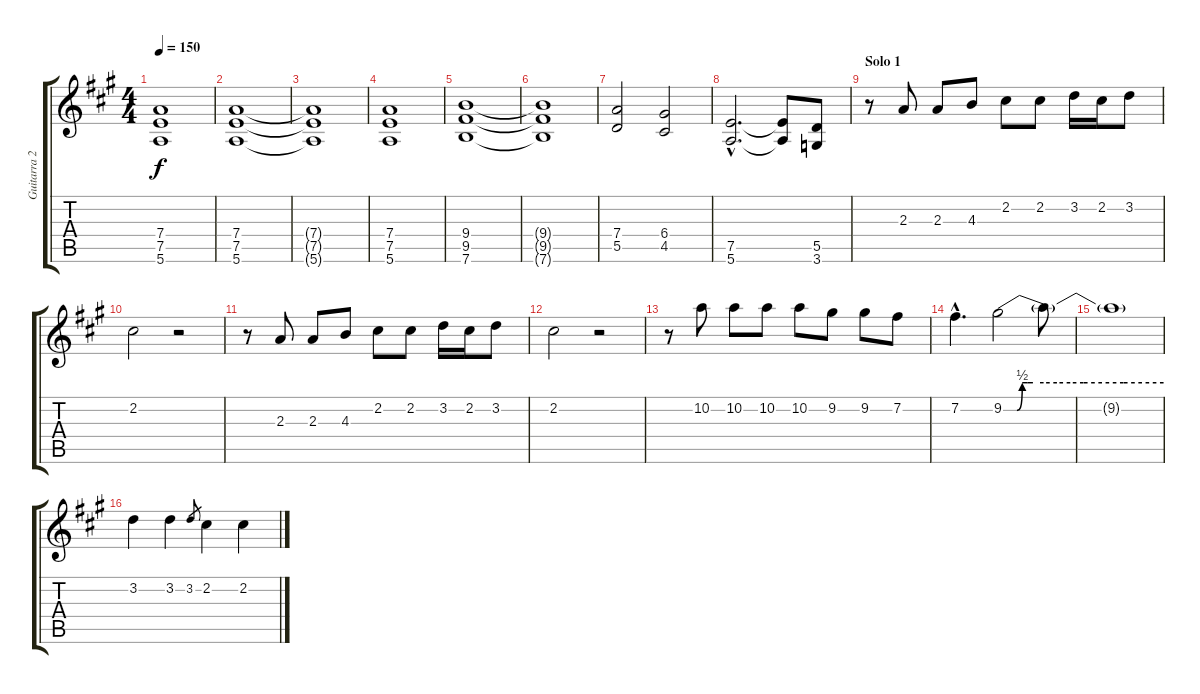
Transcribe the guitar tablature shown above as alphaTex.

\track ("Guitarra 2" "Guitarra 2") {instrument overdrivenguitar}
\staff {score tabs}
\tuning (E4 B3 G3 D3 A2 E2) {hide}
\ts (4 4)
\tempo 150
\clef g2
\ks a
(7.4{t} 7.5{t} 5.6{t}).1{dy f} |
(7.4 7.5 5.6).1 |
(7.4{t} 7.5{t} 5.6{t}).1 |
(7.4 7.5 5.6).1 |
(9.4 9.5 7.6).1 |
(9.4{t} 9.5{t} 7.6{t}).1 |
(7.4 5.5).2 (6.4 4.5).2 |
(7.5{hac} 5.6{hac}).2{d volume 16} (7.5{t} 5.6{t}).8 (5.5 3.6).8 |
\section ("" "Solo 1")
r.8 2.3.8 2.3.8 4.3.8 2.2.8 2.2.8 3.2.16 2.2.16 3.2.8 |
2.2.2 r.2 |
r.8 2.3.8 2.3.8 4.3.8 2.2.8 2.2.8 3.2.16 2.2.16 3.2.8 |
2.2.2 r.2 |
r.8 10.2.8 10.2.8 10.2.8 10.2.8 9.2.8 9.2.8 7.2.8 |
7.2{hac}.4{d} 9.2{be (custom 0 0 5 0 7 2 9 2 11 2 15 2 20 2 25 2 30 2 45 2 60 2)}.2 9.2{t}.8 |
9.2{t}.1 |
3.2.4 3.2.4 3.2.8{gr} 2.2.4 2.2.4
